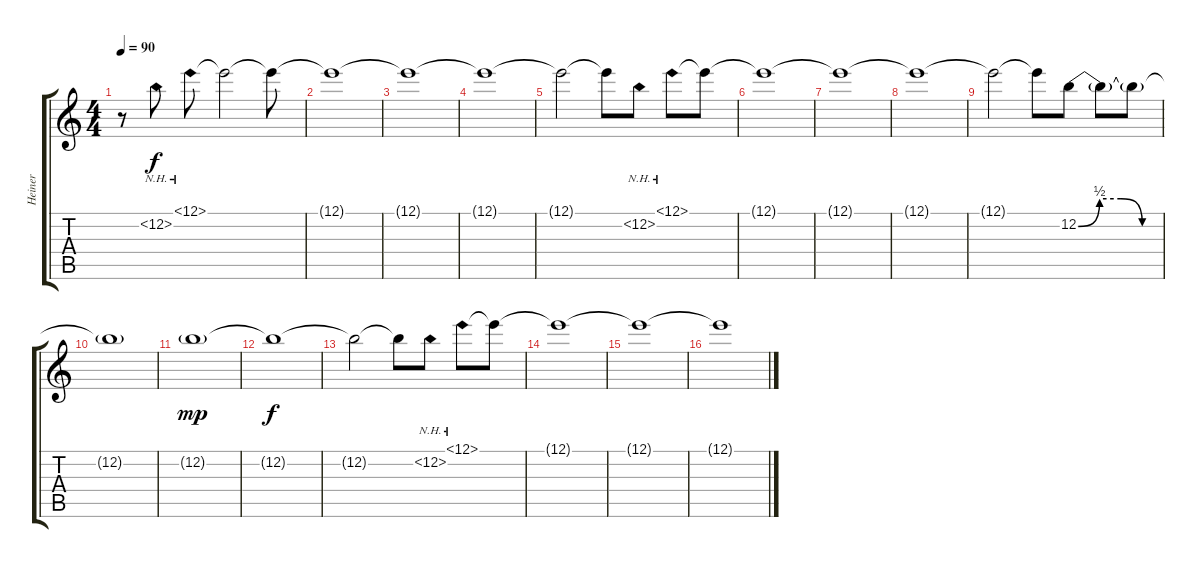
\track ("Heiner" "Heiner") {instrument overdrivenguitar}
\staff {score tabs}
\tuning (E4 B3 G3 D3 A2 E2) {hide}
\ts (4 4)
\tempo 90
\clef g2
\ks c
r.8{dy f instrument overdrivenguitar} 12.2{nh}.8 12.1{nh}.8 12.1{t}.2 12.1{t}.8 |
12.1{t}.1 |
12.1{t}.1 |
12.1{t}.1 |
12.1{t}.2 12.1{t}.8 12.2{nh}.8 12.1{nh}.8 12.1{t}.8 |
12.1{t}.1 |
12.1{t}.1 |
12.1{t}.1 |
12.1{t}.2 12.1{t}.8 12.2{be (custom 0 0 15 2 30 2 45 0 60 0)}.8 12.2{t}.8 12.2{t}.8 |
12.2{t}.1 |
12.2{g}.1{dy mp} |
12.2{t}.1{dy f} |
12.2{t}.2 12.2{t}.8 12.2{nh}.8 12.1{nh}.8 12.1{t}.8 |
12.1{t}.1 |
12.1{t}.1 |
12.1{t}.1
